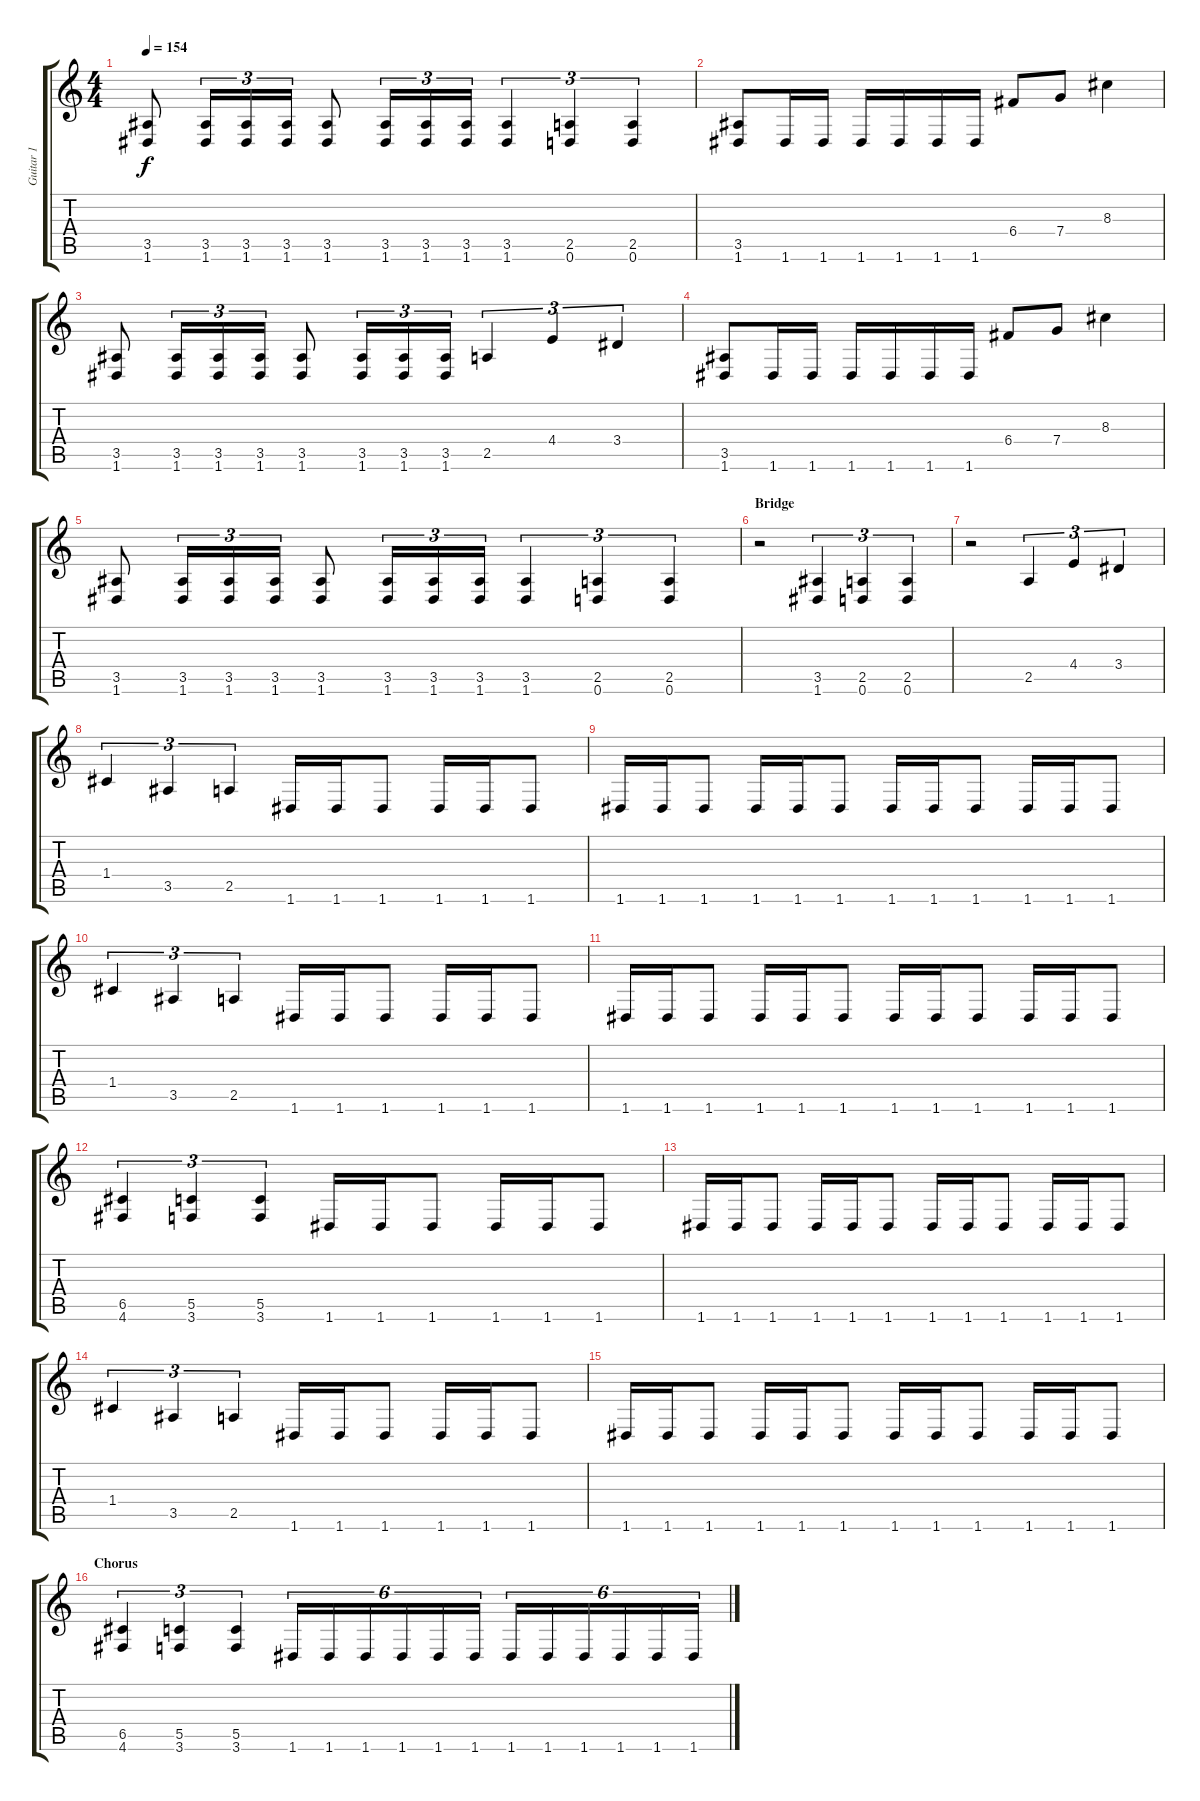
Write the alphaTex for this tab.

\track ("Guitar 1" "Guitar 1") {instrument distortionguitar}
\staff {score tabs}
\tuning (D4 A3 F3 C3 G2 D2) {hide}
\ts (4 4)
\tempo 154
\clef g2
\ks c
(3.5 1.6).8{dy f} (3.5 1.6).16{tu (3 2)} (3.5 1.6).16{tu (3 2)} (3.5 1.6).16{tu (3 2)} (3.5 1.6).8 (3.5 1.6).16{tu (3 2)} (3.5 1.6).16{tu (3 2)} (3.5 1.6).16{tu (3 2)} (3.5 1.6).4{tu (3 2)} (2.5 0.6).4{tu (3 2)} (2.5 0.6).4{tu (3 2)} |
(3.5 1.6).8 1.6.16 1.6.16 1.6.16 1.6.16 1.6.16 1.6.16 6.4.8 7.4.8 8.3.4 |
(3.5 1.6).8 (3.5 1.6).16{tu (3 2)} (3.5 1.6).16{tu (3 2)} (3.5 1.6).16{tu (3 2)} (3.5 1.6).8 (3.5 1.6).16{tu (3 2)} (3.5 1.6).16{tu (3 2)} (3.5 1.6).16{tu (3 2)} 2.5.4{tu (3 2)} 4.4.4{tu (3 2)} 3.4.4{tu (3 2)} |
(3.5 1.6).8 1.6.16 1.6.16 1.6.16 1.6.16 1.6.16 1.6.16 6.4.8 7.4.8 8.3.4 |
(3.5 1.6).8 (3.5 1.6).16{tu (3 2)} (3.5 1.6).16{tu (3 2)} (3.5 1.6).16{tu (3 2)} (3.5 1.6).8 (3.5 1.6).16{tu (3 2)} (3.5 1.6).16{tu (3 2)} (3.5 1.6).16{tu (3 2)} (3.5 1.6).4{tu (3 2)} (2.5 0.6).4{tu (3 2)} (2.5 0.6).4{tu (3 2)} |
\section ("" "Bridge")
r.2 (3.5 1.6).4{tu (3 2)} (2.5 0.6).4{tu (3 2)} (2.5 0.6).4{tu (3 2)} |
r.2 2.5.4{tu (3 2)} 4.4.4{tu (3 2)} 3.4.4{tu (3 2)} |
1.4.4{tu (3 2)} 3.5.4{tu (3 2)} 2.5.4{tu (3 2)} 1.6.16 1.6.16 1.6.8 1.6.16 1.6.16 1.6.8 |
1.6.16 1.6.16 1.6.8 1.6.16 1.6.16 1.6.8 1.6.16 1.6.16 1.6.8 1.6.16 1.6.16 1.6.8 |
1.4.4{tu (3 2)} 3.5.4{tu (3 2)} 2.5.4{tu (3 2)} 1.6.16 1.6.16 1.6.8 1.6.16 1.6.16 1.6.8 |
1.6.16 1.6.16 1.6.8 1.6.16 1.6.16 1.6.8 1.6.16 1.6.16 1.6.8 1.6.16 1.6.16 1.6.8 |
(6.5 4.6).4{tu (3 2)} (5.5 3.6).4{tu (3 2)} (5.5 3.6).4{tu (3 2)} 1.6.16 1.6.16 1.6.8 1.6.16 1.6.16 1.6.8 |
1.6.16 1.6.16 1.6.8 1.6.16 1.6.16 1.6.8 1.6.16 1.6.16 1.6.8 1.6.16 1.6.16 1.6.8 |
1.4.4{tu (3 2)} 3.5.4{tu (3 2)} 2.5.4{tu (3 2)} 1.6.16 1.6.16 1.6.8 1.6.16 1.6.16 1.6.8 |
1.6.16 1.6.16 1.6.8 1.6.16 1.6.16 1.6.8 1.6.16 1.6.16 1.6.8 1.6.16 1.6.16 1.6.8 |
\section ("" "Chorus")
(6.5 4.6).4{tu (3 2)} (5.5 3.6).4{tu (3 2)} (5.5 3.6).4{tu (3 2)} 1.6.16{tu (6 4)} 1.6.16{tu (6 4)} 1.6.16{tu (6 4)} 1.6.16{tu (6 4)} 1.6.16{tu (6 4)} 1.6.16{tu (6 4)} 1.6.16{tu (6 4)} 1.6.16{tu (6 4)} 1.6.16{tu (6 4)} 1.6.16{tu (6 4)} 1.6.16{tu (6 4)} 1.6.16{tu (6 4)}
